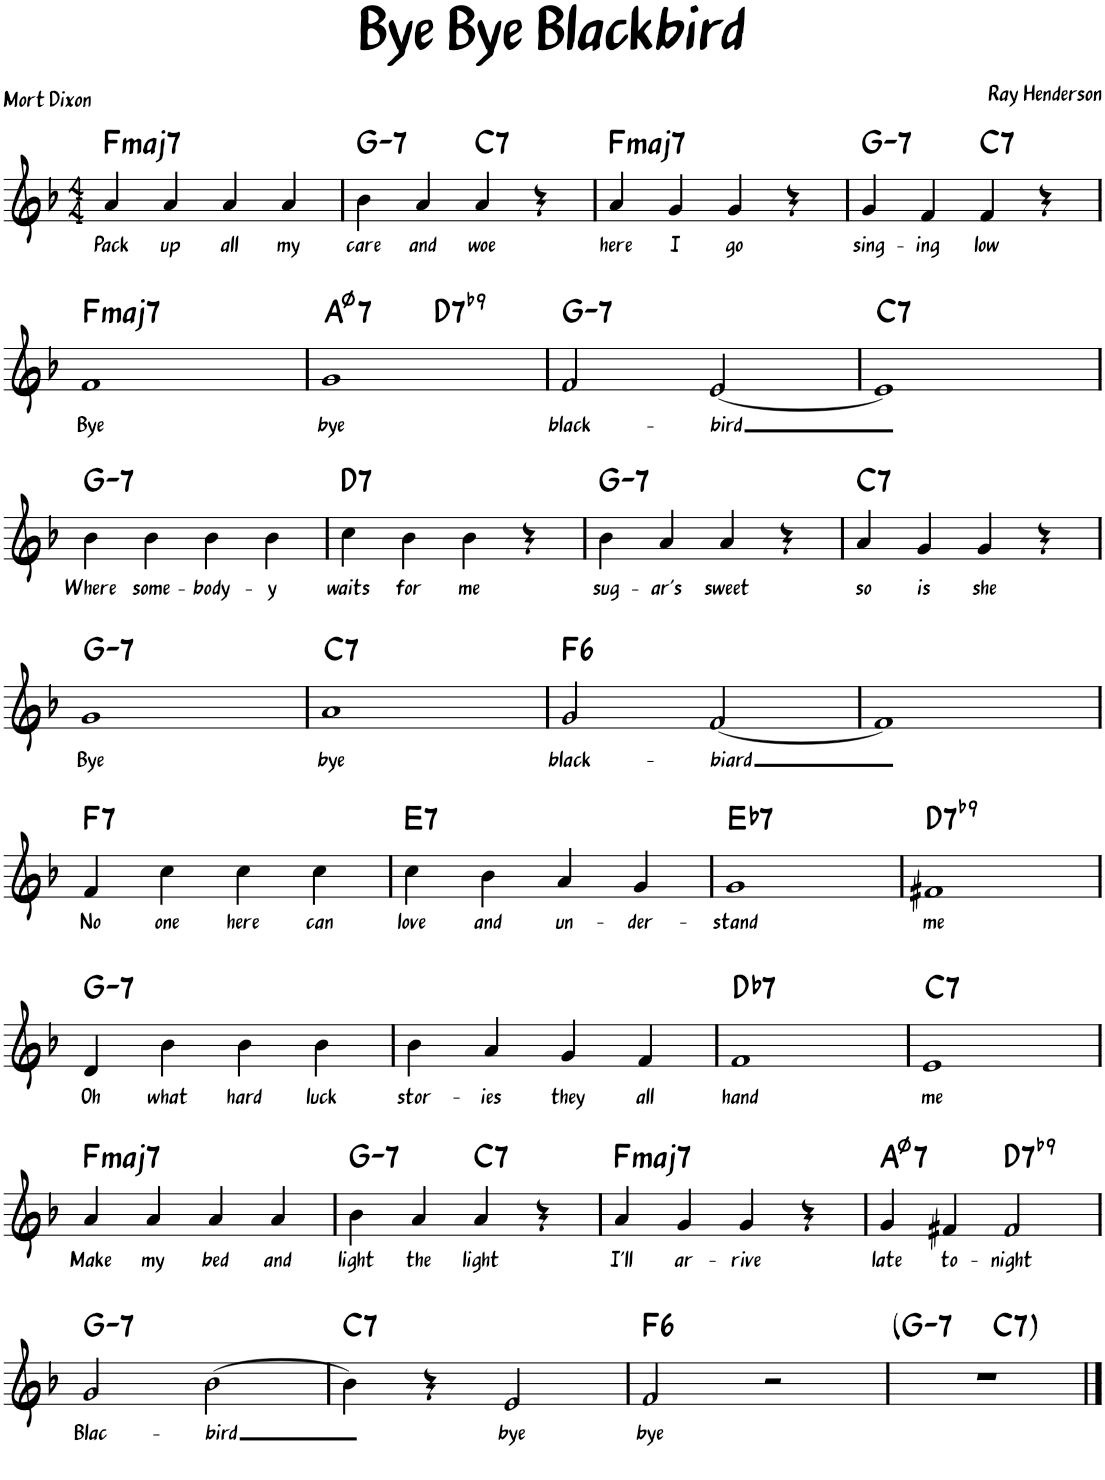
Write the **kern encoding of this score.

**kern	**text	**harte
*part1	*part1	*part1
*staff1	*staff1	*
*I"Piano	*	*
*I'Pno.	*	*
*clefG2	*	*
*k[b-]	*	*
*M4/4	*	*
=1	=1	=1
!	!LO:LY:b	!LO:H:kt=maj7
4a/	Pack	F:maj7
!	!LO:LY:b	!
4a/	up	.
!	!LO:LY:b	!
4a/	all	.
!	!LO:LY:b	!
4a/	my	.
=2	=2	=2
!	!LO:LY:b	!LO:H:kt=7
4b-\	care	G:min7
!	!LO:LY:b	!
4a/	and	.
!	!LO:LY:b	!LO:H:kt=7
4a/	woe	C:7
4r	.	.
=3	=3	=3
!	!LO:LY:b	!LO:H:kt=maj7
4a/	here	F:maj7
!	!LO:LY:b	!
4g/	I	.
!	!LO:LY:b	!
4g/	go	.
4r	.	.
=4	=4	=4
!	!LO:LY:b	!LO:H:kt=7
4g/	sing-	G:min7
!	!LO:LY:b	!
4f/	-ing	.
!	!LO:LY:b	!LO:H:kt=7
4f/	low	C:7
4r	.	.
!!LO:LB:g=z
=5	=5	=5
!	!LO:LY:b	!LO:H:kt=maj7
1f	Bye	F:maj7
=6	=6	=6
!	!LO:LY:b	!LO:H:kt=7
*^	*	*
1g	2ryy	bye	A:hdim7
!	!	!	!LO:H:kt=7
.	2ryy	.	D:7(b9)
=7	=7	=7	=7
!	!	!LO:LY:b	!LO:H:kt=7
*v	*v	*	*
2f/	black-	G:min7
!	!LO:LY:b	!
[2e/	-bird	.
=8	=8	=8
!	!	!LO:H:kt=7
1e]	.	C:7
!!LO:LB:g=z
=9	=9	=9
!	!LO:LY:b	!LO:H:kt=7
4b-\	Where	G:min7
!	!LO:LY:b	!
4b-\	some-	.
!	!LO:LY:b	!
4b-\	-body-	.
!	!LO:LY:b	!
4b-\	-y	.
=10	=10	=10
!	!LO:LY:b	!LO:H:kt=7
4cc\	waits	D:7
!	!LO:LY:b	!
4b-\	for	.
!	!LO:LY:b	!
4b-\	me	.
4r	.	.
=11	=11	=11
!	!LO:LY:b	!LO:H:kt=7
4b-\	sug-	G:min7
!	!LO:LY:b	!
4a/	-ar's	.
!	!LO:LY:b	!
4a/	sweet	.
4r	.	.
=12	=12	=12
!	!LO:LY:b	!LO:H:kt=7
4a/	so	C:7
!	!LO:LY:b	!
4g/	is	.
!	!LO:LY:b	!
4g/	she	.
4r	.	.
!!LO:LB:g=z
=13	=13	=13
!	!LO:LY:b	!LO:H:kt=7
1g	Bye	G:min7
=14	=14	=14
!	!LO:LY:b	!LO:H:kt=7
1a	bye	C:7
=15	=15	=15
!	!LO:LY:b	!LO:H:kt=6
2g/	black-	F:maj6
!	!LO:LY:b	!
[2f/	-biard	.
=16	=16	=16
1f]	.	.
!!LO:LB:g=z
=17	=17	=17
!	!LO:LY:b	!LO:H:kt=7
4f/	No	F:7
!	!LO:LY:b	!
4cc\	one	.
!	!LO:LY:b	!
4cc\	here	.
!	!LO:LY:b	!
4cc\	can	.
=18	=18	=18
!	!LO:LY:b	!LO:H:kt=7
4cc\	love	E:7
!	!LO:LY:b	!
4b-\	and	.
!	!LO:LY:b	!
4a/	un-	.
!	!LO:LY:b	!
4g/	-der-	.
=19	=19	=19
!	!LO:LY:b	!LO:H:kt=7
1g	-stand	Eb:7
=20	=20	=20
!	!LO:LY:b	!LO:H:kt=7
1f#X	me	D:7(b9)
!!LO:LB:g=z
=21	=21	=21
!	!LO:LY:b	!LO:H:kt=7
4d/	Oh	G:min7
!	!LO:LY:b	!
4b-\	what	.
!	!LO:LY:b	!
4b-\	hard	.
!	!LO:LY:b	!
4b-\	luck	.
=22	=22	=22
!	!LO:LY:b	!
4b-\	stor-	.
!	!LO:LY:b	!
4a/	-ies	.
!	!LO:LY:b	!
4g/	they	.
!	!LO:LY:b	!
4f/	all	.
=23	=23	=23
!	!LO:LY:b	!LO:H:kt=7
1f	hand	Db:7
=24	=24	=24
!	!LO:LY:b	!LO:H:kt=7
1e	me	C:7
!!LO:LB:g=z
=25	=25	=25
!	!LO:LY:b	!LO:H:kt=maj7
4a/	Make	F:maj7
!	!LO:LY:b	!
4a/	my	.
!	!LO:LY:b	!
4a/	bed	.
!	!LO:LY:b	!
4a/	and	.
=26	=26	=26
!	!LO:LY:b	!LO:H:kt=7
4b-\	light	G:min7
!	!LO:LY:b	!
4a/	the	.
!	!LO:LY:b	!LO:H:kt=7
4a/	light	C:7
4r	.	.
=27	=27	=27
!	!LO:LY:b	!LO:H:kt=maj7
4a/	I'll	F:maj7
!	!LO:LY:b	!
4g/	ar-	.
!	!LO:LY:b	!
4g/	-rive	.
4r	.	.
=28	=28	=28
!	!LO:LY:b	!LO:H:kt=7
4g/	late	A:hdim7
!	!LO:LY:b	!
4f#X/	to-	.
!	!LO:LY:b	!LO:H:kt=7
2f#/	-night	D:7(b9)
!!LO:LB:g=z
=29	=29	=29
!	!LO:LY:b	!LO:H:kt=7
2g/	Blac-	G:min7
!	!LO:LY:b	!
[2b-\	-bird	.
=30	=30	=30
!	!	!LO:H:kt=7
4b-\]	.	C:7
4r	.	.
!	!LO:LY:b	!
2e/	bye	.
=31	=31	=31
!	!LO:LY:b	!LO:H:kt=6
2f/	bye	F:maj6
2r	.	.
=32	=32	=32
!	!	!LO:H:kt=7
*^	*	*
1r	2ryy	.	G:min7
!	!	!	!LO:H:kt=7
.	2ryy	.	C:7
*v	*v	*	*
==	==	==
*-	*-	*-
